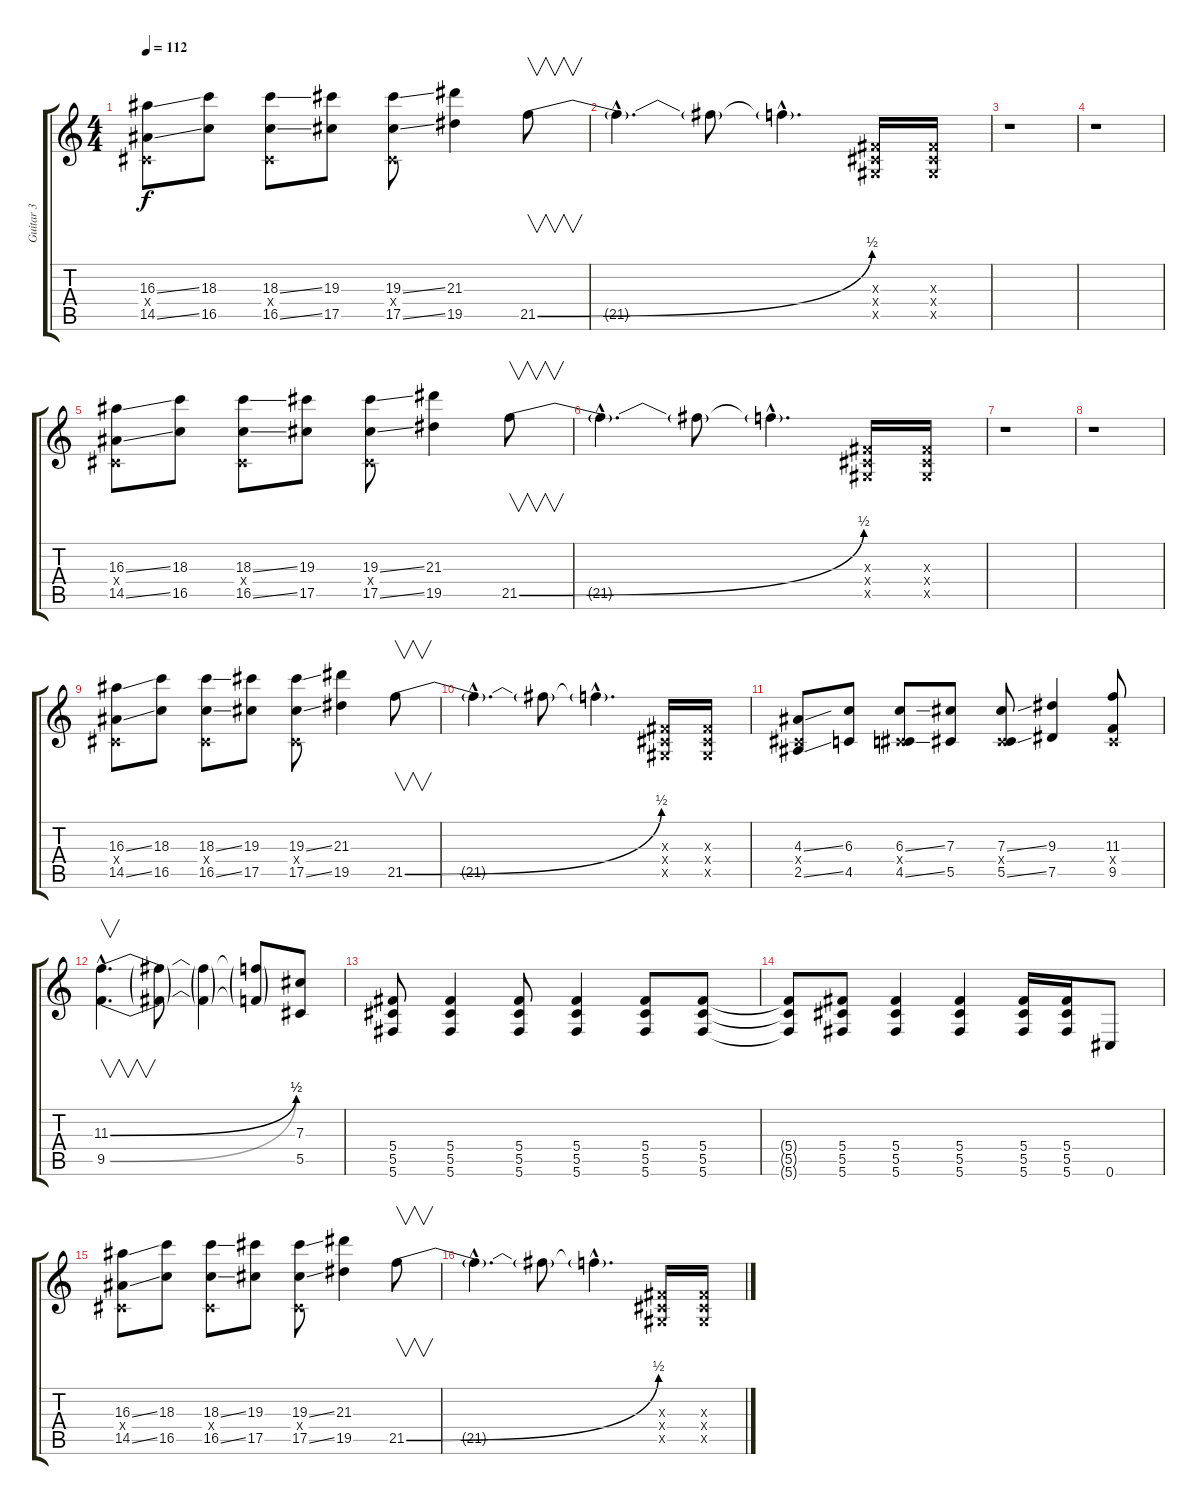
\track ("Guitar 3" "Guitar 3") {instrument distortionguitar}
\staff {score tabs}
\tuning (Eb4 Bb3 Gb3 Db3 Ab2 Db2) {hide}
\ts (4 4)
\tempo 112
\clef g2
\ks c
(16.3{ss} 0.4{x} 14.5{ss}).8{dy f} (18.3 16.5).8 (18.3{ss} 0.4{x} 16.5{ss}).8 (19.3 17.5).8 (19.3{ss} 0.4{x} 17.5{ss}).8 (21.3 19.5).4 21.5{be (bend 0 0 60 2)}.8{v} |
21.5{hac t}.4{d} 21.5{t}.8 21.5{hac t}.4{d} (0.3{x} 0.4{x} 0.5{x}).16 (0.3{x} 0.4{x} 0.5{x}).16 |
r.1 |
r.1 |
(16.3{ss} 0.4{x} 14.5{ss}).8 (18.3 16.5).8 (18.3{ss} 0.4{x} 16.5{ss}).8 (19.3 17.5).8 (19.3{ss} 0.4{x} 17.5{ss}).8 (21.3 19.5).4 21.5{be (bend 0 0 60 2)}.8{v} |
21.5{hac t}.4{d} 21.5{t}.8 21.5{hac t}.4{d} (0.3{x} 0.4{x} 0.5{x}).16 (0.3{x} 0.4{x} 0.5{x}).16 |
r.1 |
r.1 |
(16.3{ss} 0.4{x} 14.5{ss}).8 (18.3 16.5).8 (18.3{ss} 0.4{x} 16.5{ss}).8 (19.3 17.5).8 (19.3{ss} 0.4{x} 17.5{ss}).8 (21.3 19.5).4 21.5{be (bend 0 0 60 2)}.8{v} |
21.5{hac t}.4{d} 21.5{t}.8 21.5{hac t}.4{d} (0.3{x} 0.4{x} 0.5{x}).16 (0.3{x} 0.4{x} 0.5{x}).16 |
(4.3{ss} 0.4{x} 2.5{ss}).8 (6.3 4.5).8 (6.3{ss} 0.4{x} 4.5{ss}).8 (7.3 5.5).8 (7.3{ss} 0.4{x} 5.5{ss}).8 (9.3 7.5).4 (11.3 0.4{x} 9.5).8 |
(11.3{be (bend 0 0 60 2) hac} 9.5{be (bend 0 0 60 2) hac}).4{v d} (11.3{t} 9.5{t}).8 (11.3{t} 9.5{t}).4 (11.3{t} 9.5{t}).8 (7.3 5.5).8 |
(5.4 5.5 5.6).8 (5.4 5.5 5.6).4 (5.4 5.5 5.6).8 (5.4 5.5 5.6).4 (5.4 5.5 5.6).8 (5.4 5.5 5.6).8 |
(5.4{t} 5.5{t} 5.6{t}).8 (5.4 5.5 5.6).8 (5.4 5.5 5.6).4 (5.4 5.5 5.6).4 (5.4 5.5 5.6).16 (5.4 5.5 5.6).16 0.6.8 |
(16.3{ss} 0.4{x} 14.5{ss}).8 (18.3 16.5).8 (18.3{ss} 0.4{x} 16.5{ss}).8 (19.3 17.5).8 (19.3{ss} 0.4{x} 17.5{ss}).8 (21.3 19.5).4 21.5{be (bend 0 0 60 2)}.8{v} |
21.5{hac t}.4{d} 21.5{t}.8 21.5{hac t}.4{d} (0.3{x} 0.4{x} 0.5{x}).16 (0.3{x} 0.4{x} 0.5{x}).16
